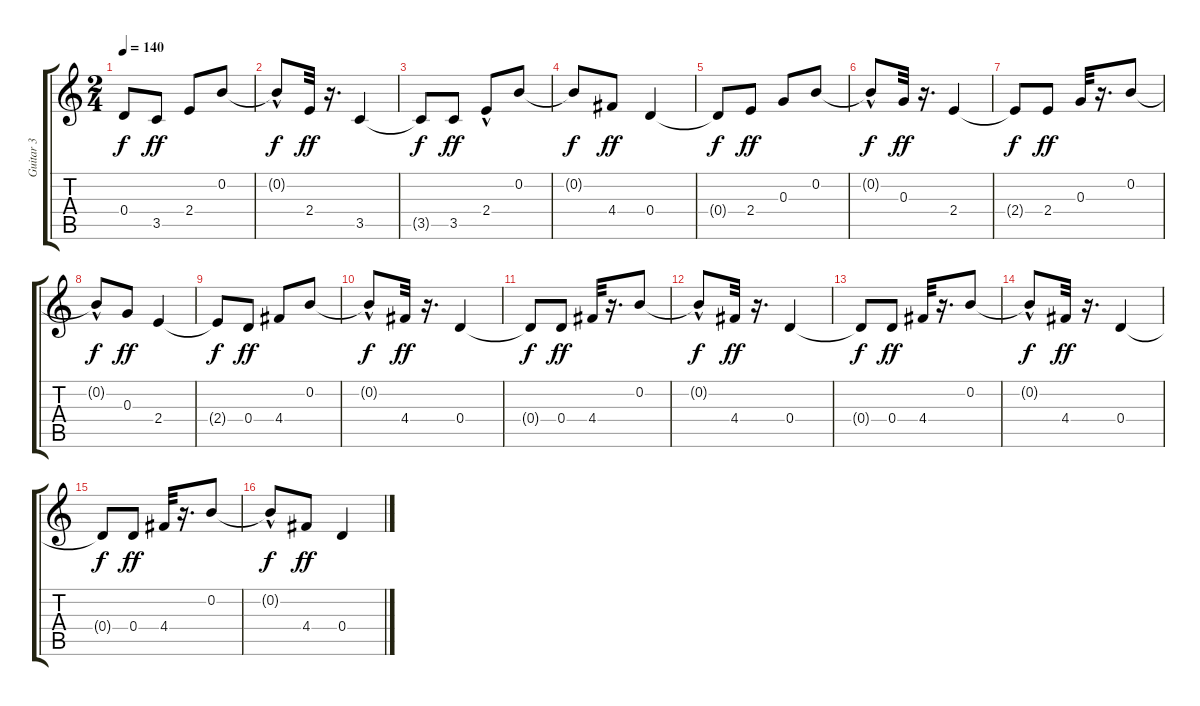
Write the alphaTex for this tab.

\track ("Guitar 3" "Guitar 3") {instrument electricguitarclean}
\staff {score tabs}
\tuning (E4 B3 G3 D3 A2 E2) {hide}
\ts (2 4)
\tempo 140
\clef g2
\ks c
0.4{t}.8{dy f} 3.5.8{dy ff} 2.4.8 0.2.8 |
0.2{hac t}.8{dy f} 2.4.32{dy ff} r.16{d} 3.5.4 |
3.5{t}.8{dy f} 3.5.8{dy ff} 2.4{hac}.8 0.2.8 |
0.2{t}.8{dy f} 4.4.8{dy ff} 0.4.4 |
0.4{t}.8{dy f} 2.4.8{dy ff} 0.3.8 0.2.8 |
0.2{hac t}.8{dy f} 0.3.32{dy ff} r.16{d} 2.4.4 |
2.4{t}.8{dy f} 2.4.8{dy ff} 0.3.32 r.16{d} 0.2.8 |
0.2{hac t}.8{dy f} 0.3.8{dy ff} 2.4.4 |
2.4{t}.8{dy f} 0.4.8{dy ff} 4.4.8 0.2.8 |
0.2{hac t}.8{dy f} 4.4.32{dy ff} r.16{d} 0.4.4 |
0.4{t}.8{dy f} 0.4.8{dy ff} 4.4.32 r.16{d} 0.2.8 |
0.2{hac t}.8{dy f} 4.4.32{dy ff} r.16{d} 0.4.4 |
0.4{t}.8{dy f} 0.4.8{dy ff} 4.4.32 r.16{d} 0.2.8 |
0.2{hac t}.8{dy f} 4.4.32{dy ff} r.16{d} 0.4.4 |
0.4{t}.8{dy f} 0.4.8{dy ff} 4.4.32 r.16{d} 0.2.8 |
0.2{hac t}.8{dy f} 4.4.8{dy ff} 0.4.4
